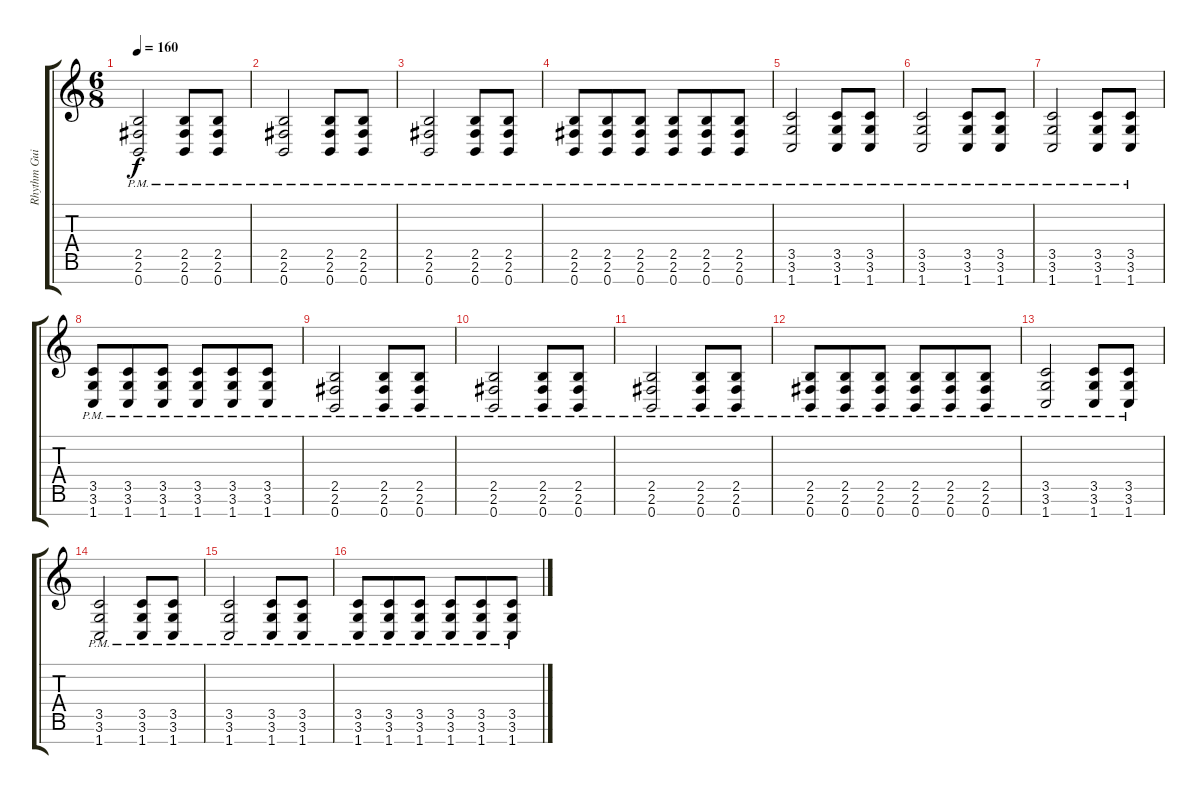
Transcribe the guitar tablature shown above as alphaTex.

\track ("Rhythm Guitar 2" "Rhythm Gui") {instrument distortionguitar}
\staff {score tabs}
\tuning (E4 B3 G3 D3 A2 E2 B1) {hide}
\ts (6 8)
\tempo 160
\clef g2
\ks c
(2.5 2.6 0.7{pm}).2{dy f} (2.5 2.6 0.7{pm}).8 (2.5 2.6 0.7{pm}).8 |
(2.5 2.6 0.7{pm}).2 (2.5 2.6 0.7{pm}).8 (2.5 2.6 0.7{pm}).8 |
(2.5 2.6 0.7{pm}).2 (2.5 2.6 0.7{pm}).8 (2.5 2.6 0.7{pm}).8 |
(2.5 2.6 0.7{pm}).8 (2.5 2.6 0.7{pm}).8 (2.5 2.6 0.7{pm}).8 (2.5 2.6 0.7{pm}).8 (2.5 2.6 0.7{pm}).8 (2.5 2.6 0.7{pm}).8 |
(3.5 3.6 1.7{pm}).2 (3.5 3.6 1.7{pm}).8 (3.5 3.6 1.7{pm}).8 |
(3.5 3.6 1.7{pm}).2 (3.5 3.6 1.7{pm}).8 (3.5 3.6 1.7{pm}).8 |
(3.5 3.6 1.7{pm}).2 (3.5 3.6 1.7{pm}).8 (3.5 3.6 1.7{pm}).8 |
(3.5 3.6 1.7{pm}).8 (3.5 3.6 1.7{pm}).8 (3.5 3.6 1.7{pm}).8 (3.5 3.6 1.7{pm}).8 (3.5 3.6 1.7{pm}).8 (3.5 3.6 1.7{pm}).8 |
(2.5 2.6 0.7{pm}).2 (2.5 2.6 0.7{pm}).8 (2.5 2.6 0.7{pm}).8 |
(2.5 2.6 0.7{pm}).2 (2.5 2.6 0.7{pm}).8 (2.5 2.6 0.7{pm}).8 |
(2.5 2.6 0.7{pm}).2 (2.5 2.6 0.7{pm}).8 (2.5 2.6 0.7{pm}).8 |
(2.5 2.6 0.7{pm}).8 (2.5 2.6 0.7{pm}).8 (2.5 2.6 0.7{pm}).8 (2.5 2.6 0.7{pm}).8 (2.5 2.6 0.7{pm}).8 (2.5 2.6 0.7{pm}).8 |
(3.5 3.6 1.7{pm}).2 (3.5 3.6 1.7{pm}).8 (3.5 3.6 1.7{pm}).8 |
(3.5 3.6 1.7{pm}).2 (3.5 3.6 1.7{pm}).8 (3.5 3.6 1.7{pm}).8 |
(3.5 3.6 1.7{pm}).2 (3.5 3.6 1.7{pm}).8 (3.5 3.6 1.7{pm}).8 |
(3.5 3.6 1.7{pm}).8 (3.5 3.6 1.7{pm}).8 (3.5 3.6 1.7{pm}).8 (3.5 3.6 1.7{pm}).8 (3.5 3.6 1.7{pm}).8 (3.5 3.6 1.7{pm}).8
